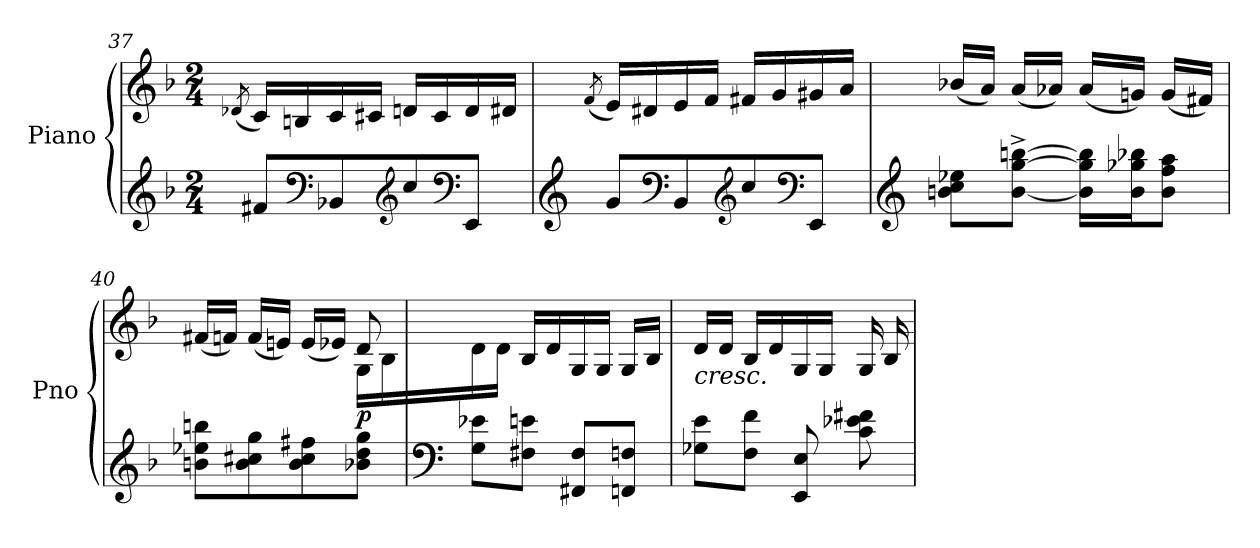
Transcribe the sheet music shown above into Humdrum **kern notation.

**kern	**kern	**dynam
*part1	*part1	*part1
*staff2	*staff1	*staff1/2
*I"Piano	*	*
*I'Pno	*	*
*clefG2	*clefG2	*
*k[b-]	*k[b-]	*
*M2/4	*M2/4	*
=37	=37	=37
.	(8qd-X/	.
8f#X/L	16c/LL)	.
.	16Bn/	.
*clefF4	*	*
8BB-X/	16c/	.
.	16c#X/JJ	.
*clefG2	*	*
8cc/	16dn/LL	.
.	16c#/	.
*clefF4	*	*
8EE/J	16d/	.
.	16d#X/JJ	.
=38	=38	=38
*clefG2	*	*
.	(8qf/	.
8g/L	16e/LL)	.
.	16d#X/	.
*clefF4	*	*
8BB-/	16e/	.
.	16f/JJ	.
*clefG2	*	*
8cc/	16f#X/LL	.
.	16g/	.
*clefF4	*	*
8EE/J	16g#X/	.
.	16a/JJ	.
!!LO:LB:g=z
=39	=39	=39
*clefG2	*	*
8bn\ 8cc\ 8ee-X\L	(16b-X/LL	.
.	16a/JJ)	.
[8b\^ [8gg\^ [8bbn\^J	(16a/LL	.
.	16a-X/JJ)	.
16b\] 16gg\] 16bb\]LL	(16a-/LL	.
16b\ 16gg-X\ 16bb-X\J	16gn/JJ)	.
8b\ 8ff\ 8aa\J	(16g/LL	.
.	16f#X/JJ)	.
=40	=40	=40
*	*^	*
8bn\ 8ee-X\ 8bbn\L	(16f#X/LL	4.ryy	.
.	16fn/JJ)	.	.
8b\ 8cc#X\ 8gg\	(16f/LL	.	.
.	16en/JJ)	.	.
8b\ 8cc#\ 8ff#X\	(16e/LL	.	.
.	16e-X/JJ)	.	.
!	!	!	!LO:DY:b
8b-X\ 8dd\ 8gg\J	8d/	16G\LL	p
.	.	16B-\	.
=41	=41	=41	=41
*clefF4	*	*	*
8G\ 8e-X\L	8ryy	16d\	.
.	.	16d\JJ	.
8F#X\ 8en\J	16B-/LL	4.ryy	.
.	16d/	.	.
8FF#X/ 8F#/L	16G/	.	.
.	16G/JJ	.	.
8FFn/ 8Fn/J	16G/LL	.	.
.	16B-/JJ	.	.
*	*v	*v	*
!!LO:PB:g=z
=42	=42	=42
!	!LO:TX:b:i:t=cresc.	!
8G-X\ 8e\L	16d/LL	.
.	16d/JJ	.
8F\ 8f\J	16B-/LL	.
.	16d/	.
8EE/ 8E/	16G/	.
.	16G/JJ	.
8c\ 8e-X\ 8f#X\L	16G/LL	.
.	16B-/	.
=	=	=
*-	*-	*-
